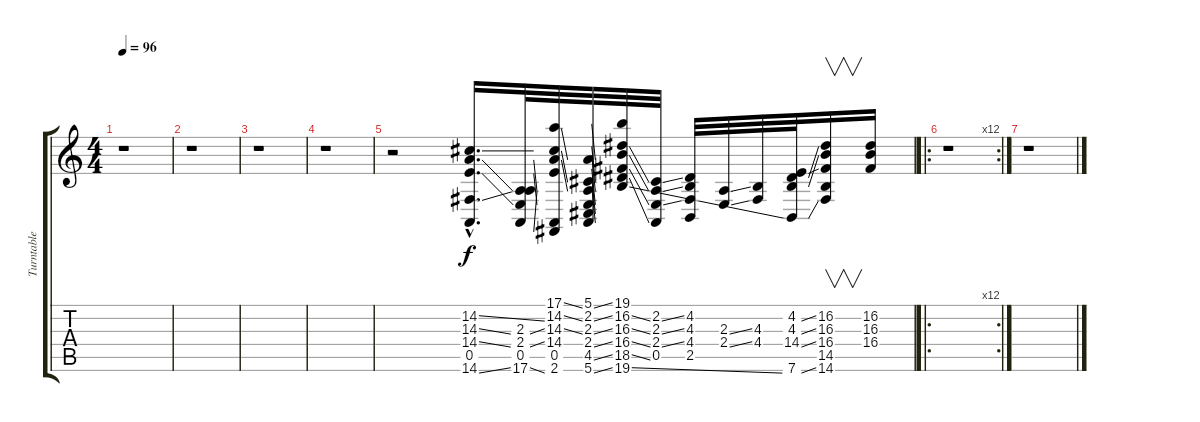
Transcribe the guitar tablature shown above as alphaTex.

\track ("Turntable Solo" "Turntable ") {instrument guitarfretnoise}
\staff {score tabs}
\tuning (E4 B3 G3 D3 A2 E2) {hide}
\ts (4 4)
\tempo 96
\clef g2
\ks c
r.1{dy f} |
r.1 |
r.1 |
r.1 |
r.2 (14.2{ss hac} 14.3{ss hac} 14.4{ss hac} 0.5{hac} 14.6{ss hac}).16{d} (2.3{ss} 2.4{ss} 0.5 17.6{ss}).32 (17.1{ss} 14.2{ss} 14.3{ss} 14.4 0.5 2.6).32 (5.1{ss} 2.2{ss} 2.3{ss} 2.4{ss} 4.5{ss} 5.6{ss}).32 (19.1 16.2{ss} 16.3{ss} 16.4{ss} 18.5{ss} 19.6{ss}).32 (2.2{ss} 2.3{ss} 2.4{ss} 0.5).32 (4.2 4.3 4.4 2.5).32 (2.3{ss} 2.4{ss}).32 (4.3 4.4).32 (4.2{ss} 4.3{ss} 14.4{ss} 7.6{ss}).32 (16.2 16.3 16.4 14.5 14.6).16{v} (16.2 16.3 16.4).16 |
\ro
\rc 12
r.1 |
r.1
